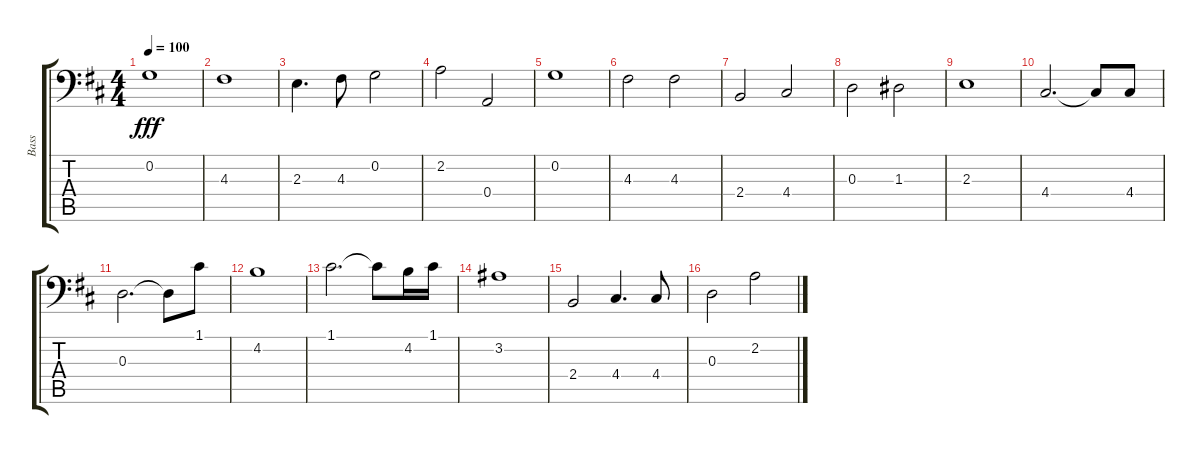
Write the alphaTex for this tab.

\track ("Bass" "Bass") {instrument electricbassfinger}
\staff {score tabs}
\tuning (C3 G2 D2 A1 E1 B0) {hide}
\ts (4 4)
\tempo 100
\clef f4
\ks d
0.2.1{dy fff} |
4.3.1 |
2.3.4{d} 4.3.8 0.2.2 |
2.2.2 0.4.2 |
0.2.1 |
4.3.2 4.3.2 |
2.4.2 4.4.2 |
0.3.2 1.3.2 |
2.3.1 |
4.4.2{d} 4.4{t}.8 4.4.8 |
0.3.2{d} 0.3{t}.8 1.1.8 |
4.2.1 |
1.1.2{d} 1.1{t}.8 4.2.16 1.1.16 |
3.2.1 |
2.4.2 4.4.4{d} 4.4.8 |
0.3.2 2.2.2
